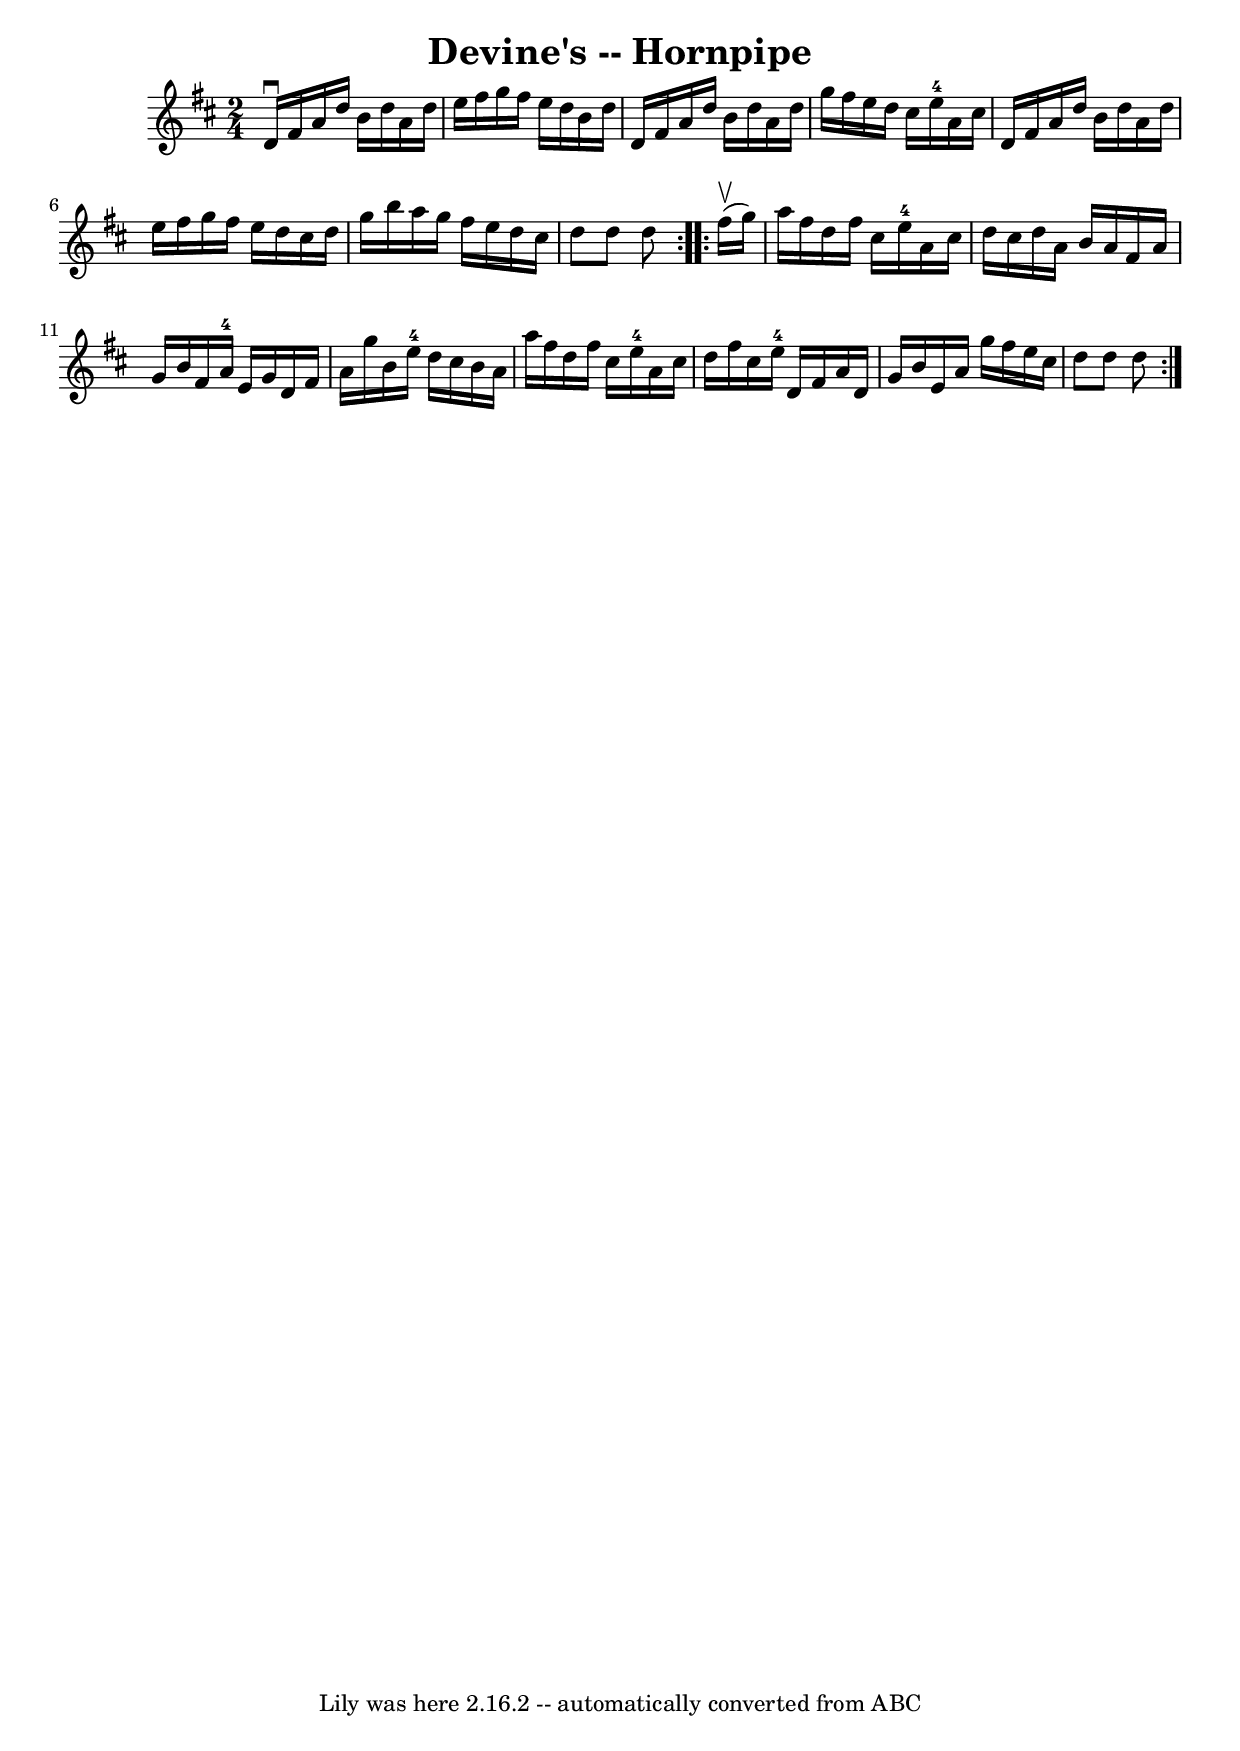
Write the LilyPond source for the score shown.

\version "2.7.40"
\include "Mammoth.ily"
\header {
	%% book = "Cole's 1000 Fiddle Tunes"
	crossRefNumber = "1"
	footnotes = ""
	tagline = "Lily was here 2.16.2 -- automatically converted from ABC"
	title = "Devine's -- Hornpipe"
}
voicedefault =  {
\set Score.defaultBarType = "empty"

\repeat volta 2 {
\time 2/4 \key d \major d'16^\downbow fis'16 a'16 d''16 b'16    
d''16 a'16 d''16  |
 e''16 fis''16 g''16 fis''16    
e''16 d''16 b'16 d''16  |
 d'16 fis'16 a'16 d''16    
b'16 d''16 a'16 d''16  |
 g''16 fis''16 e''16 d''16   
 cis''16 e''16-4 a'16 cis''16  |
 d'16 fis'16 a'16   
 d''16 b'16 d''16 a'16 d''16  |
 e''16 fis''16 g''16  
 fis''16 e''16 d''16 cis''16 d''16  |
 g''16 b''16    
a''16 g''16 fis''16 e''16 d''16 cis''16  |
 d''8 d''8 
 d''8  }     \repeat volta 2 { fis''16 (^\upbow g''16) |
   
a''16 fis''16 d''16 fis''16 cis''16 e''16-4 a'16 cis''16 
 |
 d''16 cis''16 d''16 a'16 b'16 a'16 fis'16 a'16 
 |
 g'16 b'16 fis'16 a'16-4 e'16 g'16 d'16    
fis'16  |
 a'16 g''16 b'16 e''16-4 d''16 cis''16    
b'16 a'16  |
 a''16 fis''16 d''16 fis''16 cis''16    
e''16-4 a'16 cis''16  |
 d''16 fis''16 cis''16 e''16 
-4 d'16 fis'16 a'16 d'16  |
 g'16 b'16 e'16 a'16  
 g''16 fis''16 e''16 cis''16  |
 d''8 d''8 d''8  }   
}

\score{
    <<

	\context Staff="default"
	{
	    \voicedefault 
	}

    >>
	\layout {
	}
	\midi {}
}
